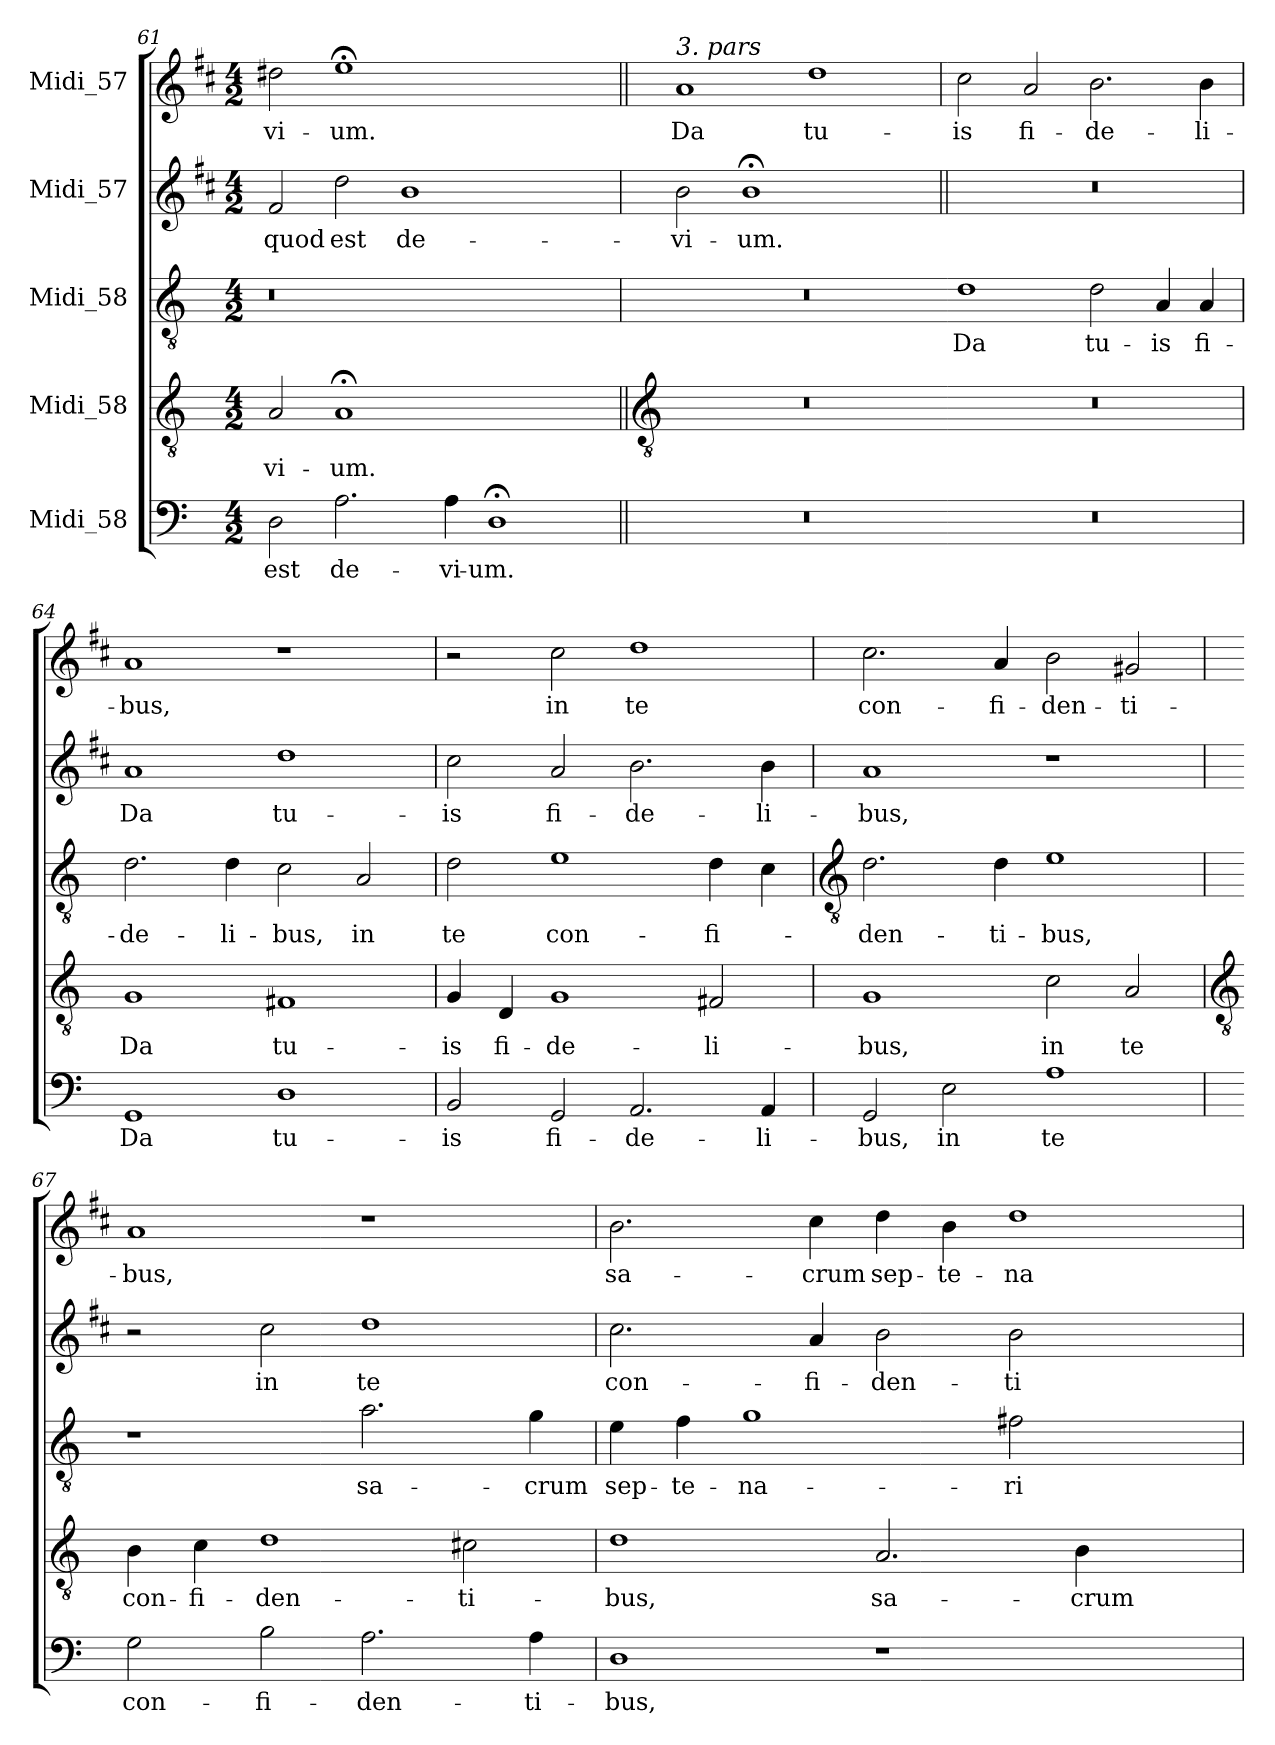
**kern	**text	**kern	**text	**kern	**text	**kern	**text	**kern	**text
*part5	*part5	*part4	*part4	*part3	*part3	*part2	*part2	*part1	*part1
*staff5	*staff5	*staff4	*staff4	*staff3	*staff3	*staff2	*staff2	*staff1	*staff1
*I"Midi_58	*	*I"Midi_58	*	*I"Midi_58	*	*I"Midi_57	*	*I"Midi_57	*
!!LO:LB:g=z
*clefF4	*	*clefGv2	*	*clefGv2	*	*clefG2	*	*clefG2	*
*	*	*	*	*	*	*ITrd1c2	*	*ITrd1c2	*
*k[]	*	*k[]	*	*k[]	*	*k[]	*	*k[]	*
*C:	*	*C:	*	*C:	*	*C:	*	*C:	*
*M4/2	*	*M4/2	*	*M4/2	*	*M4/2	*	*M4/2	*
=61A	=61A	=61A	=61A	=61A	=61A	=61A	=61A	=61A	=61A
!	!LO:LY:b	!	!LO:LY:b	!	!	!	!LO:LY:b	!	!LO:LY:b
2D	est	2A	-vi-	0r	.	2e	quod	2cc#X	vi-
!	!LO:LY:b	!	!LO:LY:b	!	!	!	!LO:LY:b	!	!LO:LY:b
2.A	de-	1A;<	-um.	.	.	2cc	est	1dd;<	-um.
!	!	!	!	!	!	!	!LO:LY:b	!	!
.	.	.	.	.	.	1a	de-	.	.
!	!LO:LY:b	!	!	!	!	!	!	!	!
4A	-vi-	.	.	.	.	.	.	.	.
!	!LO:LY:b	!	!	!	!	!	!	!	!
1D;<	-um.	1ryy	.	.	.	.	.	1ryy	.
.	.	.	.	2ryy	.	2ryy	.	.	.
!!LO:LB:g=z
=62||	=62||	=62||	=62||	=62	=62||	=62	=62||	=62||	=62||
*	*	*clefGv2	*	*	*	*	*	*	*
!	!	!	!	!	!	!	!	!LO:TX:a:i:t=3. pars	!
!	!	!	!	!	!	!	!LO:LY:b	!	!LO:LY:b
0r	.	0r	.	0r	.	2a	-vi-	1g	Da
!	!	!	!	!	!	!	!LO:LY:b	!	!
.	.	.	.	.	.	1a;<	-um.	.	.
!	!	!	!	!	!	!	!	!	!LO:LY:b
.	.	.	.	.	.	.	.	1cc	tu-
.	.	.	.	.	.	2ryy	.	.	.
!!LO:LB:g=z
=63	=63	=63	=63	=63	=63	=63||	=63	=63	=63
!	!	!	!	!	!LO:LY:b	!	!	!	!LO:LY:b
0r	.	0r	.	1d	Da	0r	.	2b	-is
!	!	!	!	!	!	!	!	!	!LO:LY:b
.	.	.	.	.	.	.	.	2g	fi-
!	!	!	!	!	!LO:LY:b	!	!	!	!LO:LY:b
.	.	.	.	2d	tu-	.	.	2.a	-de-
!	!	!	!	!	!LO:LY:b	!	!	!	!
.	.	.	.	4A	-is	.	.	.	.
!	!	!	!	!	!LO:LY:b	!	!	!	!LO:LY:b
.	.	.	.	4A	fi-	.	.	4a	-li-
=64	=64	=64	=64	=64	=64	=64	=64	=64	=64
!	!LO:LY:b	!	!LO:LY:b	!	!LO:LY:b	!	!LO:LY:b	!	!LO:LY:b
1GG	Da	1G	Da	2.d	-de-	1g	Da	1g	-bus,
!	!	!	!	!	!LO:LY:b	!	!	!	!
.	.	.	.	4d	-li-	.	.	.	.
!	!LO:LY:b	!	!LO:LY:b	!	!LO:LY:b	!	!LO:LY:b	!	!
1D	tu-	1F#X	tu-	2c	-bus,	1cc	tu-	1r	.
!	!	!	!	!	!LO:LY:b	!	!	!	!
.	.	.	.	2A	in	.	.	.	.
=65	=65	=65	=65	=65	=65	=65	=65	=65	=65
!	!LO:LY:b	!	!LO:LY:b	!	!LO:LY:b	!	!LO:LY:b	!	!
2BB	-is	4G	-is	2d	te	2b	-is	2r	.
!	!	!	!LO:LY:b	!	!	!	!	!	!
.	.	4D	fi-	.	.	.	.	.	.
!	!LO:LY:b	!	!LO:LY:b	!	!LO:LY:b	!	!LO:LY:b	!	!LO:LY:b
2GG	fi-	1G	-de-	1e	con-	2g	fi-	2b	in
!	!LO:LY:b	!	!	!	!	!	!LO:LY:b	!	!LO:LY:b
2.AA	-de-	.	.	.	.	2.a	-de-	1cc	te
!	!	!	!LO:LY:b	!	!LO:LY:b	!	!	!	!
.	.	2F#X	-li-	4d	-fi-	.	.	.	.
!	!LO:LY:b	!	!	!	!	!	!LO:LY:b	!	!
4AA	-li-	.	.	4c	.	4a	-li-	.	.
!!LO:LB:g=z
=66	=66	=66	=66	=66	=66	=66	=66	=66	=66
*	*	*	*	*clefGv2	*	*	*	*	*
!	!LO:LY:b	!	!LO:LY:b	!	!LO:LY:b	!	!LO:LY:b	!	!LO:LY:b
2GG	-bus,	1G	-bus,	2.d	-den-	1g	-bus,	2.b	con-
!	!LO:LY:b	!	!	!	!	!	!	!	!
2E	in	.	.	.	.	.	.	.	.
!	!	!	!	!	!LO:LY:b	!	!	!	!LO:LY:b
.	.	.	.	4d	-ti-	.	.	4g	-fi-
!	!LO:LY:b	!	!LO:LY:b	!	!LO:LY:b	!	!	!	!LO:LY:b
1A	te	2c	in	1e	-bus,	1r	.	2a	-den-
!	!	!	!LO:LY:b	!	!	!	!	!	!LO:LY:b
.	.	2A	te	.	.	.	.	2f#X	-ti-
!!LO:LB:g=z
=67	=67	=67	=67	=67	=67	=67	=67	=67	=67
*	*	*clefGv2	*	*	*	*	*	*	*
!	!LO:LY:b	!	!LO:LY:b	!	!	!	!	!	!LO:LY:b
2G	con-	4B	con-	1r	.	2r	.	1g	-bus,
!	!	!	!LO:LY:b	!	!	!	!	!	!
.	.	4c	-fi-	.	.	.	.	.	.
!	!LO:LY:b	!	!LO:LY:b	!	!	!	!LO:LY:b	!	!
2B	-fi-	1d	-den-	.	.	2b	in	.	.
!	!LO:LY:b	!	!	!	!LO:LY:b	!	!LO:LY:b	!	!
2.A	-den-	.	.	2.a	sa-	1cc	te	1r	.
!	!	!	!LO:LY:b	!	!	!	!	!	!
.	.	2c#X	-ti-	.	.	.	.	.	.
!	!LO:LY:b	!	!	!	!LO:LY:b	!	!	!	!
4A	-ti-	.	.	4g	-crum	.	.	.	.
!!LO:LB:g=z
=68	=68	=68	=68	=68	=68	=68	=68	=68	=68
!	!LO:LY:b	!	!LO:LY:b	!	!LO:LY:b	!	!LO:LY:b	!	!LO:LY:b
1D	-bus,	1d	-bus,	4e	sep-	2.b	con-	2.a	sa-
!	!	!	!	!	!LO:LY:b	!	!	!	!
.	.	.	.	4f	-te-	.	.	.	.
!	!	!	!	!	!LO:LY:b	!	!	!	!
.	.	.	.	1g	-na-	.	.	.	.
!	!	!	!	!	!	!	!LO:LY:b	!	!LO:LY:b
.	.	.	.	.	.	4g	-fi-	4b	-crum
!	!	!	!LO:LY:b	!	!	!	!LO:LY:b	!	!LO:LY:b
1r	.	2.A	sa-	.	.	2a	-den-	4cc	sep-
!	!	!	!	!	!	!	!	!	!LO:LY:b
.	.	.	.	.	.	.	.	4a	-te-
!	!	!	!	!	!LO:LY:b	!	!LO:LY:b	!	!LO:LY:b
.	.	.	.	2f#X	-ri-	2a	-ti-	1cc	-na
!	!	!	!LO:LY:b	!	!	!	!	!	!
.	.	4B	-crum	.	.	.	.	.	.
2ryy	.	2ryy	.	2ryy	.	2ryy	.	.	.
=	=	=	=	=	=	=	=	=	=
*-	*-	*-	*-	*-	*-	*-	*-	*-	*-
